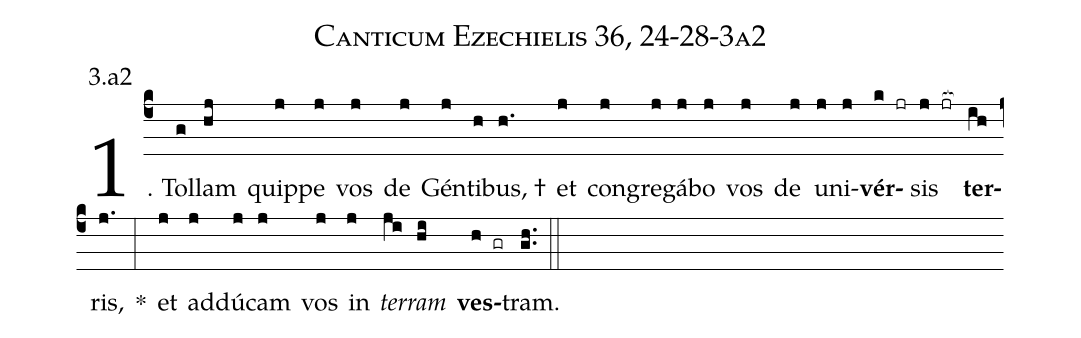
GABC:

name: Canticum Ezechielis 36, 24-28-3a2;
annotation: 3.a2;
%%
(c4)1. Tol(g)lam(hj) quip(j)pe(j) vos(j) de(j) Gén(j)ti(h)bus, †(h.) et(j) con(j)gre(j)gá(j)bo(j) vos(j) de(j) u(j)ni(j)<b>vér</b>(k jr)sis(j jr[ocb:1{]) <b>ter</b>(ih[ocb:0}])ris,(j.) *(:) et(j) ad(j)dú(j)cam(j) vos(j) in(j) <i>ter</i>(ji)<i>ram</i>(hi) <b>ves</b>(h gr)tram.(gh..) (::)
